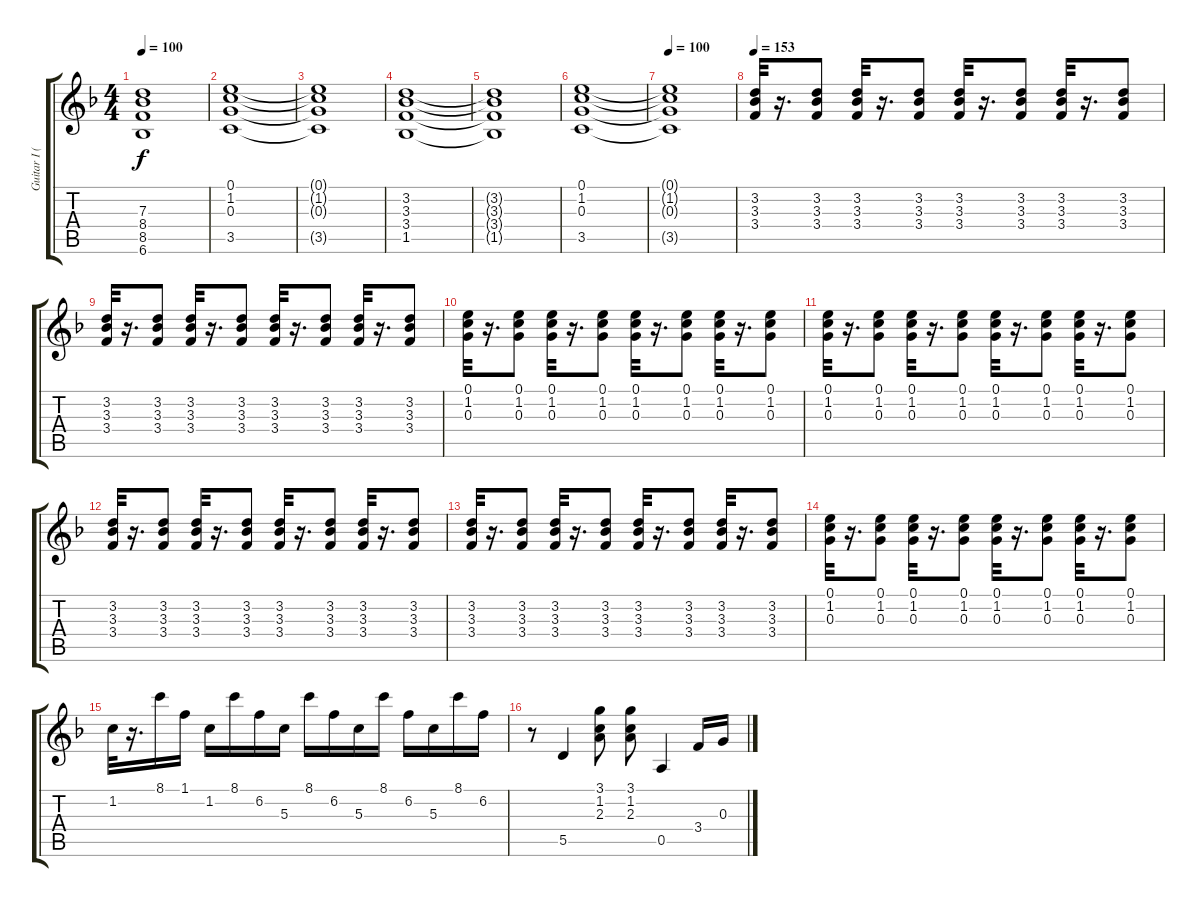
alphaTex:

\track ("Guitar I (Sugizo)" "Guitar I (") {instrument distortionguitar}
\staff {score tabs}
\tuning (E4 B3 G3 D3 A2 E2) {hide}
\ts (4 4)
\tempo 100
\clef g2
\ks f
(7.3{t} 8.4{t} 8.5{t} 6.6{t}).1{dy f} |
(0.1 1.2 0.3 3.5).1 |
(0.1{t} 1.2{t} 0.3{t} 3.5{t}).1 |
(3.2 3.3 3.4 1.5).1 |
(3.2{t} 3.3{t} 3.4{t} 1.5{t}).1 |
(0.1 1.2 0.3 3.5).1 |
\tempo 100
(0.1{t} 1.2{t} 0.3{t} 3.5{t}).1 |
\tempo 153
(3.2 3.3 3.4).32 r.16{d} (3.2 3.3 3.4).8 (3.2 3.3 3.4).32 r.16{d} (3.2 3.3 3.4).8 (3.2 3.3 3.4).32 r.16{d} (3.2 3.3 3.4).8 (3.2 3.3 3.4).32 r.16{d} (3.2 3.3 3.4).8 |
(3.2 3.3 3.4).32 r.16{d} (3.2 3.3 3.4).8 (3.2 3.3 3.4).32 r.16{d} (3.2 3.3 3.4).8 (3.2 3.3 3.4).32 r.16{d} (3.2 3.3 3.4).8 (3.2 3.3 3.4).32 r.16{d} (3.2 3.3 3.4).8 |
(0.1 1.2 0.3).32 r.16{d} (0.1 1.2 0.3).8 (0.1 1.2 0.3).32 r.16{d} (0.1 1.2 0.3).8 (0.1 1.2 0.3).32 r.16{d} (0.1 1.2 0.3).8 (0.1 1.2 0.3).32 r.16{d} (0.1 1.2 0.3).8 |
(0.1 1.2 0.3).32 r.16{d} (0.1 1.2 0.3).8 (0.1 1.2 0.3).32 r.16{d} (0.1 1.2 0.3).8 (0.1 1.2 0.3).32 r.16{d} (0.1 1.2 0.3).8 (0.1 1.2 0.3).32 r.16{d} (0.1 1.2 0.3).8 |
(3.2 3.3 3.4).32 r.16{d} (3.2 3.3 3.4).8 (3.2 3.3 3.4).32 r.16{d} (3.2 3.3 3.4).8 (3.2 3.3 3.4).32 r.16{d} (3.2 3.3 3.4).8 (3.2 3.3 3.4).32 r.16{d} (3.2 3.3 3.4).8 |
(3.2 3.3 3.4).32 r.16{d} (3.2 3.3 3.4).8 (3.2 3.3 3.4).32 r.16{d} (3.2 3.3 3.4).8 (3.2 3.3 3.4).32 r.16{d} (3.2 3.3 3.4).8 (3.2 3.3 3.4).32 r.16{d} (3.2 3.3 3.4).8 |
(0.1 1.2 0.3).32 r.16{d} (0.1 1.2 0.3).8 (0.1 1.2 0.3).32 r.16{d} (0.1 1.2 0.3).8 (0.1 1.2 0.3).32 r.16{d} (0.1 1.2 0.3).8 (0.1 1.2 0.3).32 r.16{d} (0.1 1.2 0.3).8 |
1.2.32 r.16{d} 8.1.16 1.1.16 1.2.16 8.1.16 6.2.16 5.3.16 8.1.16 6.2.16 5.3.16 8.1.16 6.2.16 5.3.16 8.1.16 6.2.16 |
r.8 5.5.4 (3.1 1.2 2.3).8 (3.1 1.2 2.3).8 0.5.4 3.4.16 0.3.16
